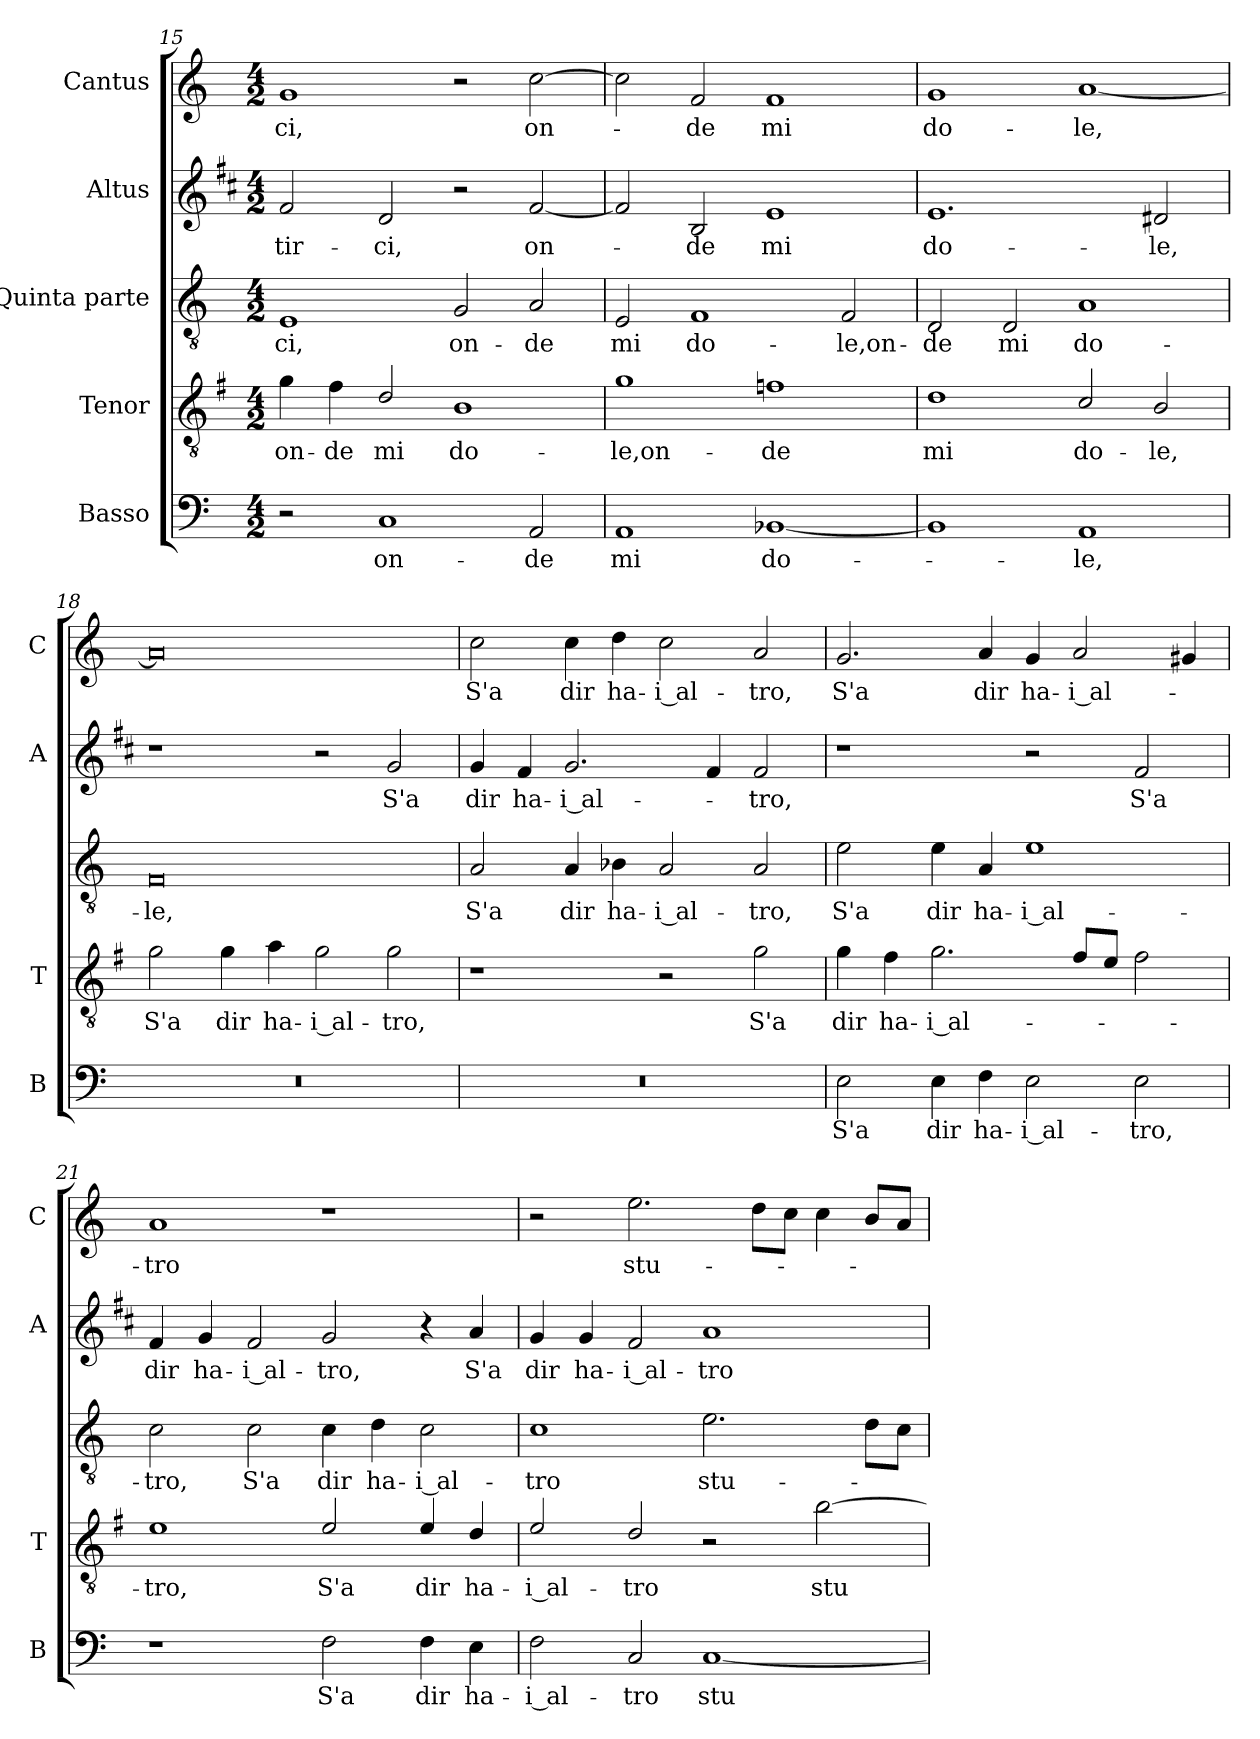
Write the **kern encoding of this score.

**kern	**text	**kern	**text	**kern	**text	**kern	**text	**kern	**text
*part5	*part5	*part4	*part4	*part3	*part3	*part2	*part2	*part1	*part1
*staff5	*staff5	*staff4	*staff4	*staff3	*staff3	*staff2	*staff2	*staff1	*staff1
*I"Basso	*	*I"Tenor	*	*I"Quinta parte	*	*I"Altus	*	*I"Cantus	*
*I'B	*	*I'T	*	*	*	*I'A	*	*I'C	*
*clefF4	*	*clefGv2	*	*clefGv2	*	*clefG2	*	*clefG2	*
*	*	*ITrd4c7	*	*	*	*ITrd1c2	*	*	*
*k[]	*	*k[]	*	*k[]	*	*k[]	*	*k[]	*
*C:	*	*C:	*	*C:	*	*C:	*	*C:	*
*M4/2	*	*M4/2	*	*M4/2	*	*M4/2	*	*M4/2	*
=15	=15	=15	=15	=15	=15	=15	=15	=15	=15
!	!	!	!LO:LY:b	!	!LO:LY:b	!	!LO:LY:b	!	!LO:LY:b
2r	.	4c\	on-	1E	-ci,	2e/	-tir-	1g	-ci,
!	!	!	!LO:LY:b	!	!	!	!	!	!
.	.	4B\	-de	.	.	.	.	.	.
!	!LO:LY:b	!	!LO:LY:b	!	!	!	!LO:LY:b	!	!
1C	on-	2G/	mi	.	.	2c/	-ci,	.	.
!	!	!	!LO:LY:b	!	!LO:LY:b	!	!	!	!
.	.	1E	do-	2G/	on-	2r	.	2r	.
!	!LO:LY:b	!	!	!	!LO:LY:b	!	!LO:LY:b	!	!LO:LY:b
2AA/	-de	.	.	2A/	-de	[2e/	on-	[2cc\	on-
=16	=16	=16	=16	=16	=16	=16	=16	=16	=16
!	!LO:LY:b	!	!LO:LY:b	!	!LO:LY:b	!	!	!	!
1AA	mi	1c	-le,on-	2E/	mi	2e/]	.	2cc\]	.
!	!	!	!	!	!LO:LY:b	!	!LO:LY:b	!	!LO:LY:b
.	.	.	.	1F	do-	2A/	-de	2f/	-de
!	!LO:LY:b	!	!LO:LY:b	!	!	!	!LO:LY:b	!	!LO:LY:b
[1BB-X	do-	1B-X	-de	.	.	1d	mi	1f	mi
!	!	!	!	!	!LO:LY:b	!	!	!	!
.	.	.	.	2F/	-le,on-	.	.	.	.
=17	=17	=17	=17	=17	=17	=17	=17	=17	=17
!	!	!	!LO:LY:b	!	!LO:LY:b	!	!LO:LY:b	!	!LO:LY:b
1BB-]	.	1G	mi	2D/	-de	1.d	do-	1g	do-
!	!	!	!	!	!LO:LY:b	!	!	!	!
.	.	.	.	2D/	mi	.	.	.	.
!	!LO:LY:b	!	!LO:LY:b	!	!LO:LY:b	!	!	!	!LO:LY:b
1AA	-le,	2F/	do-	1A	do-	.	.	[1a	-le,
!	!	!	!LO:LY:b	!	!	!	!LO:LY:b	!	!
.	.	2E/	-le,	.	.	2c#X/	-le,	.	.
!!LO:LB:g=z
=18	=18	=18	=18	=18	=18	=18	=18	=18	=18
!	!	!	!LO:LY:b	!	!LO:LY:b	!	!	!	!
0r	.	2c\	S'a	0F	-le,	1r	.	0a]	.
!	!	!	!LO:LY:b	!	!	!	!	!	!
.	.	4c\	dir	.	.	.	.	.	.
!	!	!	!LO:LY:b	!	!	!	!	!	!
.	.	4d\	ha-	.	.	.	.	.	.
!	!	!	!LO:LY:b	!	!	!	!	!	!
.	.	2c\	-i al-	.	.	2r	.	.	.
!	!	!	!LO:LY:b	!	!	!	!LO:LY:b	!	!
.	.	2c\	-tro,	.	.	2f/	S'a	.	.
=19	=19	=19	=19	=19	=19	=19	=19	=19	=19
!	!	!	!	!	!LO:LY:b	!	!LO:LY:b	!	!LO:LY:b
0r	.	1r	.	2A/	S'a	4f/	dir	2cc\	S'a
!	!	!	!	!	!	!	!LO:LY:b	!	!
.	.	.	.	.	.	4e/	ha-	.	.
!	!	!	!	!	!LO:LY:b	!	!LO:LY:b	!	!LO:LY:b
.	.	.	.	4A/	dir	2.f/	-i al-	4cc\	dir
!	!	!	!	!	!LO:LY:b	!	!	!	!LO:LY:b
.	.	.	.	4B-X\	ha-	.	.	4dd\	ha-
!	!	!	!	!	!LO:LY:b	!	!	!	!LO:LY:b
.	.	2r	.	2A/	-i al-	.	.	2cc\	-i al-
.	.	.	.	.	.	4e/	.	.	.
!	!	!	!LO:LY:b	!	!LO:LY:b	!	!LO:LY:b	!	!LO:LY:b
.	.	2c\	S'a	2A/	-tro,	2e/	-tro,	2a/	-tro,
=20	=20	=20	=20	=20	=20	=20	=20	=20	=20
!	!LO:LY:b	!	!LO:LY:b	!	!LO:LY:b	!	!	!	!LO:LY:b
2E\	S'a	4c\	dir	2e\	S'a	1r	.	2.g/	S'a
!	!	!	!LO:LY:b	!	!	!	!	!	!
.	.	4B\	ha-	.	.	.	.	.	.
!	!LO:LY:b	!	!LO:LY:b	!	!LO:LY:b	!	!	!	!
4E\	dir	2.c\	-i al-	4e\	dir	.	.	.	.
!	!LO:LY:b	!	!	!	!LO:LY:b	!	!	!	!LO:LY:b
4F\	ha-	.	.	4A/	ha-	.	.	4a/	dir
!	!LO:LY:b	!	!	!	!LO:LY:b	!	!	!	!LO:LY:b
2E\	-i al-	.	.	1e	-i al-	2r	.	4g/	ha-
!	!	!	!	!	!	!	!	!	!LO:LY:b
.	.	8B/L	.	.	.	.	.	2a/	-i al-
.	.	8A/J	.	.	.	.	.	.	.
!	!LO:LY:b	!	!	!	!	!	!LO:LY:b	!	!
2E\	-tro,	2B\	.	.	.	2e/	S'a	.	.
.	.	.	.	.	.	.	.	4g#X/	.
=21	=21	=21	=21	=21	=21	=21	=21	=21	=21
!	!	!	!LO:LY:b	!	!LO:LY:b	!	!LO:LY:b	!	!LO:LY:b
1r	.	1A	-tro,	2c\	-tro,	4e/	dir	1a	-tro
!	!	!	!	!	!	!	!LO:LY:b	!	!
.	.	.	.	.	.	4f/	ha-	.	.
!	!	!	!	!	!LO:LY:b	!	!LO:LY:b	!	!
.	.	.	.	2c\	S'a	2e/	-i al-	.	.
!	!LO:LY:b	!	!LO:LY:b	!	!LO:LY:b	!	!LO:LY:b	!	!
2F\	S'a	2A/	S'a	4c\	dir	2f/	-tro,	1r	.
!	!	!	!	!	!LO:LY:b	!	!	!	!
.	.	.	.	4d\	ha-	.	.	.	.
!	!LO:LY:b	!	!LO:LY:b	!	!LO:LY:b	!	!	!	!
4F\	dir	4A/	dir	2c\	-i al-	4r	.	.	.
!	!LO:LY:b	!	!LO:LY:b	!	!	!	!LO:LY:b	!	!
4E\	ha-	4G/	ha-	.	.	4g/	S'a	.	.
!!LO:PB:g=z
=22	=22	=22	=22	=22	=22	=22	=22	=22	=22
!	!LO:LY:b	!	!LO:LY:b	!	!LO:LY:b	!	!LO:LY:b	!	!
2F\	-i al-	2A/	-i al-	1c	-tro	4f/	dir	2r	.
!	!	!	!	!	!	!	!LO:LY:b	!	!
.	.	.	.	.	.	4f/	ha-	.	.
!	!LO:LY:b	!	!LO:LY:b	!	!	!	!LO:LY:b	!	!LO:LY:b
2C/	-tro	2G/	-tro	.	.	2e/	-i al-	2.ee\	stu-
!	!LO:LY:b	!	!	!	!LO:LY:b	!	!LO:LY:b	!	!
[1C	stu-	2r	.	2.e\	stu-	1g	-tro	.	.
.	.	.	.	.	.	.	.	8dd\L	.
.	.	.	.	.	.	.	.	8cc\J	.
!	!	!	!LO:LY:b	!	!	!	!	!	!
.	.	[2e\	stu-	.	.	.	.	4cc\	.
.	.	.	.	8d\L	.	.	.	8b/L	.
.	.	.	.	8c\J	.	.	.	8a/J	.
=	=	=	=	=	=	=	=	=	=
*-	*-	*-	*-	*-	*-	*-	*-	*-	*-
